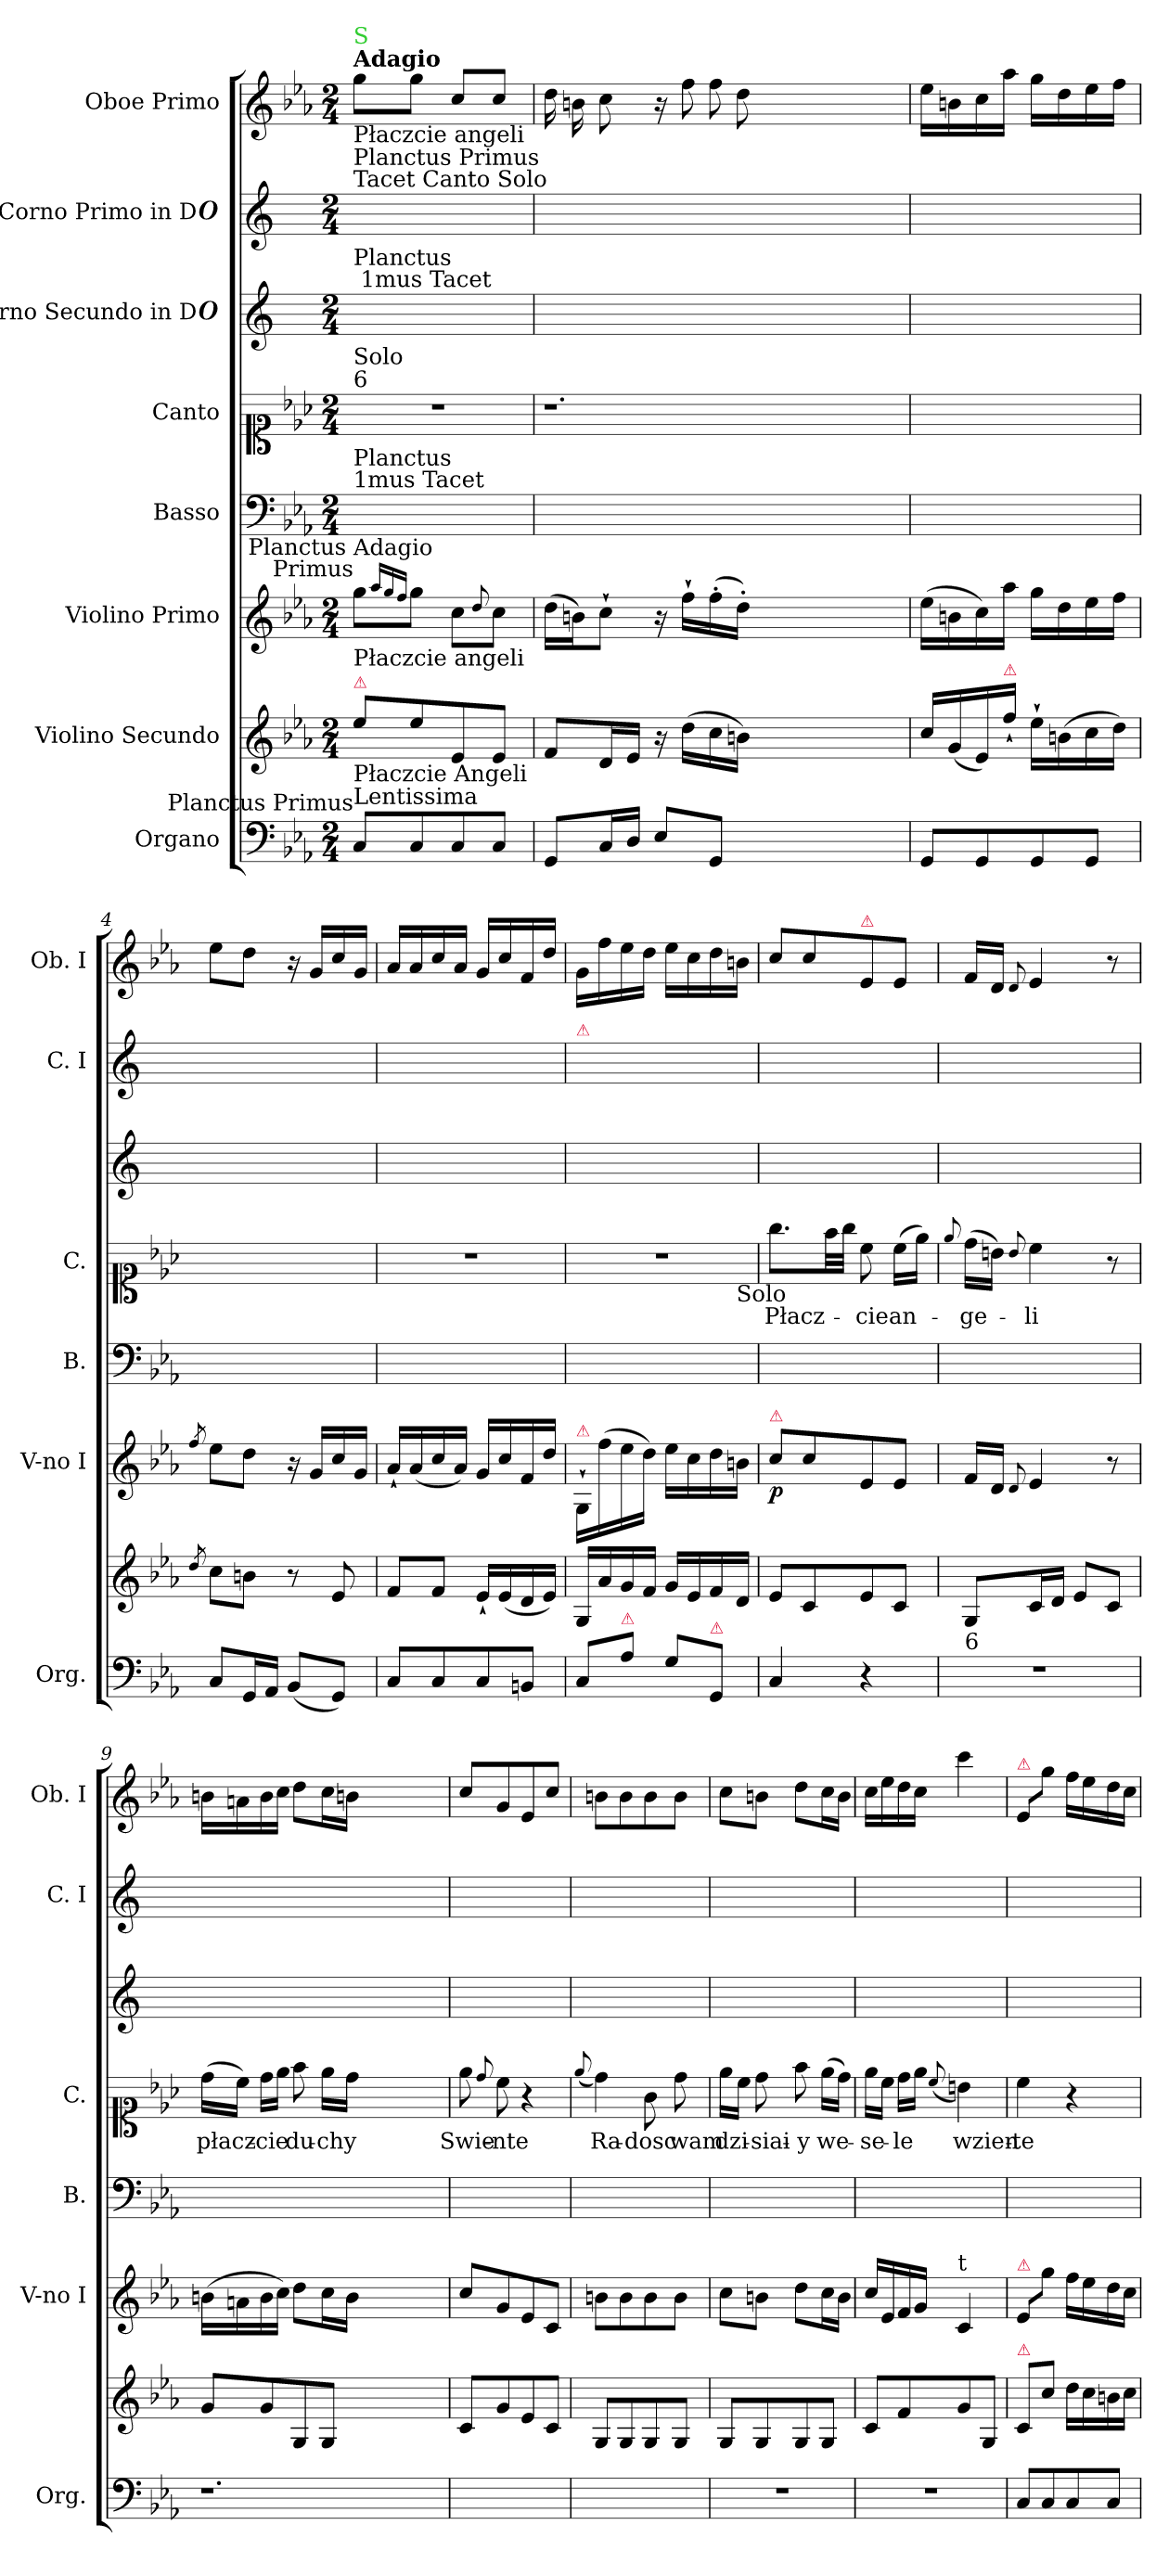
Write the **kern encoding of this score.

**kern	**kern	**dynam	**kern	**dynam	**kern	**kern	**text	**kern	**kern	**kern
*part8	*part7	*part7	*part6	*part6	*part5	*part4	*part4	*part3	*part2	*part1
*staff8	*staff7	*staff7	*staff6	*staff6	*staff5	*staff4	*staff4	*staff3	*staff2	*staff1
*I"Organo	*I"Violino Secundo	*	*I"Violino Primo	*	*I"Basso	*I"Canto	*	*I"Corno Secundo in D#	*I"Corno Primo in D#	*I"Oboe Primo
*I'Org.	*	*	*I'V-no I	*	*I'B.	*I'C.	*	*	*I'C. I	*I'Ob. I
*clefF4	*clefG2	*	*clefG2	*	*clefF4	*clefC1	*	*clefG2	*clefG2	*clefG2
*	*	*	*	*	*	*	*	*ITrd5c9	*ITrd5c9	*
*k[b-e-a-]	*k[b-e-a-]	*	*k[b-e-a-]	*	*k[b-e-a-]	*k[b-e-a-]	*	*k[b-e-a-]	*k[b-e-a-]	*k[b-e-a-]
*c:	*c:	*	*c:	*	*c:	*c:	*	*c:	*c:	*c:
*M2/4	*M2/4	*	*M2/4	*	*M2/4	*M2/4	*	*M2/4	*M2/4	*M2/4
=1	=1	=1	=1	=1	=1	=1	=1	=1	=1	=1
!	!	!	!	!	!	!	!	!	!	!LO:TX:b:t=Płaczcie angeli
!	!	!	!	!	!	!	!	!	!	!LO:TX:a:B:t=Adagio
!	!	!	!	!	!	!	!	!	!	!LO:TX:a:color=limegreen:t=S
!	!	!	!	!	!	!	!	!	!LO:TX:a:t=Planctus Primus\nTacet Canto Solo	!
!	!	!	!	!	!	!	!	!LO:TX:a:t=Planctus \n 1mus Tacet	!	!
!	!	!	!	!	!	!LO:TX:a:t=6	!	!	!	!
!	!	!	!	!	!	!LO:TX:a:t=Solo	!	!	!	!
!	!	!	!	!	!LO:TX:a:t=Planctus \n1mus Tacet	!	!	!	!	!
!	!	!	!LO:TX:a:rj:t=Planctus \nPrimus	!	!	!	!	!	!	!
!	!	!	!LO:TX:a:t=Adagio	!	!	!	!	!	!	!
!	!	!	!LO:TX:b:t=Płaczcie angeli	!	!	!	!	!	!	!
!	!LO:TX:b:t=Płaczcie Angeli	!	!	!	!	!	!	!	!	!
!	!LO:TX:a:color=crimson:t=⚠	!	!	!	!	!	!	!	!	!
!LO:TX:a:t=Lentissima	!	!	!	!	!	!	!	!	!	!
!LO:TX:a:rj:t=Planctus Primus	!	!	!	!	!	!	!	!	!	!
8C/L	8ee-\L	.	8gg\L	.	2ryy	2r	.	2ryy	2ryy	8gg\L
.	.	.	16qqaa-/LL	.	.	.	.	.	.	.
.	.	.	16qqgg/	.	.	.	.	.	.	.
.	.	.	16qqff/JJ	.	.	.	.	.	.	.
8C/	8ee-\	.	8gg\J	.	.	.	.	.	.	8gg\J
8C/	8e-/	.	8cc\L	.	.	.	.	.	.	8cc/L
.	.	.	8qqdd/	.	.	.	.	.	.	.
8C/J	8e-/J	.	8cc\J	.	.	.	.	.	.	8cc/J
=2	=2	=2	=2	=2	=2	=2	=2	=2	=2	=2
8GG/L	8f/L	.	(16dd\LL	.	2ryy	1.r	.	2ryy	2ryy	16dd\
.	.	.	16bn\J)	.	.	.	.	.	.	16bn\
16C/L	16d/L	.	8cc`\J	.	.	.	.	.	.	8cc\
16D\JJ	16e-/JJ	.	.	.	.	.	.	.	.	.
8E-/L	16r	.	16r	.	.	.	.	.	.	16r
!	!	!	!	!	!	!	!	!	!	!LO:N:vis=8
.	(16dd\LL	.	16ff`\LL	.	.	.	.	.	.	16ff\
!	!	!	!	!	!	!	!	!	!	!LO:N:vis=8
8GG/J	16cc\	.	(16ff'\	.	.	.	.	.	.	16ff\
!	!	!	!	!	!	!	!	!	!	!LO:N:vis=8
.	16bn\JJ)	.	16dd'\JJ)	.	.	.	.	.	.	16dd\
1ryy	1ryy	.	1ryy	.	1ryy	.	.	1ryy	1ryy	1ryy
=3	=3	=3	=3	=3	=3	=3	=3	=3	=3	=3
8GG/L	16cc\LL	.	(16ee-\LL	.	2ryy	2ryy	.	2ryy	2ryy	16ee-\LL
.	(16g/	.	16bn\	.	.	.	.	.	.	16bn\
8GG/	16e-/)	.	16cc\)	.	.	.	.	.	.	16cc\
!	!LO:TX:a:color=crimson:t=⚠	!	!	!	!	!	!	!	!	!
.	16ff`\JJ	.	16aa-\JJ	.	.	.	.	.	.	16aa-\JJ
8GG/	16ee-`\LL	.	16gg\LL	.	.	.	.	.	.	16gg\LL
.	(16bn\	.	16dd\	.	.	.	.	.	.	16dd\
8GG/J	16cc\	.	16ee-\	.	.	.	.	.	.	16ee-\
.	16dd\JJ)	.	16ff\JJ	.	.	.	.	.	.	16ff\JJ
=4	=4	=4	=4	=4	=4	=4	=4	=4	=4	=4
.	8qdd/	.	8qff/	.	.	.	.	.	.	.
8C/L	8cc\L	.	8ee-\L	.	2ryy	2ryy	.	2ryy	2ryy	8ee-\L
16GG/L	8bn\J	.	8dd\J	.	.	.	.	.	.	8dd\J
16AA-/JJ	.	.	.	.	.	.	.	.	.	.
(8BB-/L	8r	.	16r	.	.	.	.	.	.	16r
.	.	.	16g/LL	.	.	.	.	.	.	16g/LL
8GG/J)	8e-/	.	16cc\	.	.	.	.	.	.	16cc\
.	.	.	16g/JJ	.	.	.	.	.	.	16g/JJ
=5	=5	=5	=5	=5	=5	=5	=5	=5	=5	=5
8C/L	8f/L	.	16a-`/LL	.	2ryy	2r	.	2ryy	2ryy	16a-/LL
.	.	.	(16a-/	.	.	.	.	.	.	16a-/
8C/	8f/J	.	16cc\	.	.	.	.	.	.	16cc\
.	.	.	16a-/JJ)	.	.	.	.	.	.	16a-/JJ
8C/	16e-`/LL	.	16g/LL	.	.	.	.	.	.	16g/LL
.	(16e-/	.	16cc\	.	.	.	.	.	.	16cc\
8BBn/J	16d/	.	16f/	.	.	.	.	.	.	16f/
.	16e-/JJ)	.	16dd\JJ	.	.	.	.	.	.	16dd\JJ
=6	=6	=6	=6	=6	=6	=6	=6	=6	=6	=6
!	!	!	!	!	!	!	!	!	!LO:TX:a:color=crimson:t=⚠	!
!	!	!	!LO:TX:a:color=crimson:t=⚠	!	!	!	!	!	!	!
*	*	*	*	*	*	*^	*	*	*	*
8C/L	16G/LL	.	16G`/LL	.	2ryy	2r	4..ryy	.	2ryy	2ryy	16g/LL
.	16a-/	.	(16ff\	.	.	.	.	.	.	.	16ff\
!LO:TX:a:color=crimson:t=⚠	!	!	!	!	!	!	!	!	!	!	!
8A-\J	16g/	.	16ee-\	.	.	.	.	.	.	.	16ee-\
.	16f/JJ	.	16dd\JJ)	.	.	.	.	.	.	.	16dd\JJ
8G\L	16g/LL	.	16ee-\LL	.	.	.	.	.	.	.	16ee-\LL
.	16e-/	.	16cc\	.	.	.	.	.	.	.	16cc\
!LO:TX:a:color=crimson:t=⚠	!	!	!	!	!	!	!	!	!	!	!
8GG/J	16f/	.	16dd\	.	.	.	.	.	.	.	16dd\
!	!	!	!	!	!	!	!LO:TX:b:t=Solo	!	!	!	!
.	16d/JJ	.	16bn\JJ	.	.	.	16ryy	.	.	.	16bn\JJ
=7	=7	=7	=7	=7	=7	=7	=7	=7	=7	=7	=7
!	!	!	!LO:TX:a:color=crimson:t=⚠	!	!	!	!	!	!	!	!
*	*	*	*	*	*	*v	*v	*	*	*	*
4C/	8e-/L	.	8cc\L	p	2ryy	8.gg\L	Płacz-	2ryy	2ryy	8cc\L
.	8c/	.	8cc\	.	.	.	.	.	.	8cc\
.	.	.	.	.	.	32ff\LL	.	.	.	.
.	.	.	.	.	.	32gg\JJJ	.	.	.	.
!	!	!	!	!	!	!	!	!	!	!LO:TX:a:color=crimson:t=⚠
4r	8e-/	.	8e-/	.	.	8cc\	-cie	.	.	8e-/
.	8c/J	.	8e-/J	.	.	(16cc\LL	an-	.	.	8e-/J
.	.	.	.	.	.	16ee-\JJ)	.	.	.	.
=8	=8	=8	=8	=8	=8	=8	=8	=8	=8	=8
.	.	.	.	.	.	8qqee-/	.	.	.	.
!LO:TX:a:t=6	!	!	!	!	!	!	!	!	!	!
2r	8G/L	.	16f/LL	.	2ryy	(16dd\LL	-ge-	2ryy	2ryy	16f/LL
.	.	.	16d/JJ	.	.	16bn\JJ)	.	.	.	16d/JJ
.	.	.	8qqd/	.	.	8qqb/	.	.	.	8qqd/
.	16c/L	.	4e-/	.	.	4cc\	-li	.	.	4e-/
.	16d/JJ	.	.	.	.	.	.	.	.	.
.	8e-/L	.	.	.	.	.	.	.	.	.
.	8c/J	.	8r	.	.	8r	.	.	.	8r
=9	=9	=9	=9	=9	=9	=9	=9	=9	=9	=9
1.r	8g/L	.	(16bn\LL	.	2ryy	(16dd\LL	płacz-	2ryy	2ryy	16bn\LL
.	.	.	16an/	.	.	16cc\JJ)	.	.	.	16an/
.	8g/	.	16b\	.	.	16dd\LL	-cie	.	.	16b\
.	.	.	16cc\JJ)	.	.	16ee-\JJ	.	.	.	16cc\JJ
.	8G/	.	8dd\L	.	.	8ff\	du-	.	.	8dd\L
.	8G/J	.	16cc\L	.	.	16ee-\LL	-chy	.	.	16cc\L
.	.	.	16b\JJ	.	.	16dd\JJ	.	.	.	16bn\JJ
.	1ryy	.	1ryy	.	1ryy	1ryy	.	1ryy	1ryy	1ryy
=10	=10	=10	=10	=10	=10	=10	=10	=10	=10	=10
2ryy	8c/L	.	8cc/L	.	2ryy	8ee-\	Swie-	2ryy	2ryy	8cc\L
.	.	.	.	.	.	8qqdd/	.	.	.	.
.	8g/	.	8g/	.	.	8cc\	-nte	.	.	8g/
.	8e-/	.	8e-/	.	.	4r	.	.	.	8e-/
.	8c/J	.	8c/J	.	.	.	.	.	.	8cc\J
=11	=11	=11	=11	=11	=11	=11	=11	=11	=11	=11
.	.	.	.	.	.	(8qqee-/	.	.	.	.
2ryy	8G/L	.	8bn\L	.	2ryy	4dd\)	Ra-	2ryy	2ryy	8bn\L
.	8G/	.	8b\	.	.	.	.	.	.	8b\
.	8G/	.	8b\	.	.	8g\	-dosc	.	.	8b\
.	8G/J	.	8b\J	.	.	8dd\	wam	.	.	8b\J
=12	=12	=12	=12	=12	=12	=12	=12	=12	=12	=12
2r	8G/L	.	8cc\L	.	2ryy	16ee-\LL	dzi-	2ryy	2ryy	8cc\L
.	.	.	.	.	.	16cc\JJ	.	.	.	.
.	8G/	.	8bn\J	.	.	8dd\	-siai-	.	.	8bn\J
.	8G/	.	8dd\L	.	.	8ff\	-y	.	.	8dd\L
.	8G/J	.	16cc\L	.	.	(16ee-\LL	we-	.	.	16cc\L
.	.	.	16b\JJ	.	.	16dd\JJ)	.	.	.	16b\JJ
=13	=13	=13	=13	=13	=13	=13	=13	=13	=13	=13
2r	8c/L	.	16cc\LL	.	2ryy	16ee-\LL	-se-	2ryy	2ryy	16cc\LL
.	.	.	16e-/	.	.	16cc\JJ	.	.	.	16ee-\
.	8f/	.	16f/	.	.	16dd\LL	-le	.	.	16dd\
.	.	.	16g/JJ	.	.	16ee-\JJ	.	.	.	16cc\JJ
.	.	.	.	.	.	(8qqcc/	.	.	.	.
!	!	!	!LO:TX:a:t=t	!	!	!	!	!	!	!
.	8g/	.	4c/	.	.	4bn\)	wzien-	.	.	4ccc\
.	8G/J	.	.	.	.	.	.	.	.	.
=14	=14	=14	=14	=14	=14	=14	=14	=14	=14	=14
!	!	!	!	!	!	!	!	!	!	!LO:TX:a:color=crimson:t=⚠
!	!	!	!LO:TX:a:color=crimson:t=⚠	!	!	!	!	!	!	!
!	!LO:TX:a:color=crimson:t=⚠	!	!	!	!	!	!	!	!	!
8C/L	8c/L	.	8e-/L	.	2ryy	4cc\	-te	2ryy	2ryy	8e-/L
8C/	8cc\J	.	8gg\J	.	.	.	.	.	.	8gg\J
!	!	!LO:DY:b	!	!	!	!	!	!	!	!
8C/	16dd\LL	for	16ff\LL	.	.	4r	.	.	.	16ff\LL
.	16cc\	.	16ee-\	.	.	.	.	.	.	16ee-\
8C/J	16bn\	.	16dd\	.	.	.	.	.	.	16dd\
.	16cc\JJ	.	16cc\JJ	.	.	.	.	.	.	16cc\JJ
=	=	=	=	=	=	=	=	=	=	=
*-	*-	*-	*-	*-	*-	*-	*-	*-	*-	*-
